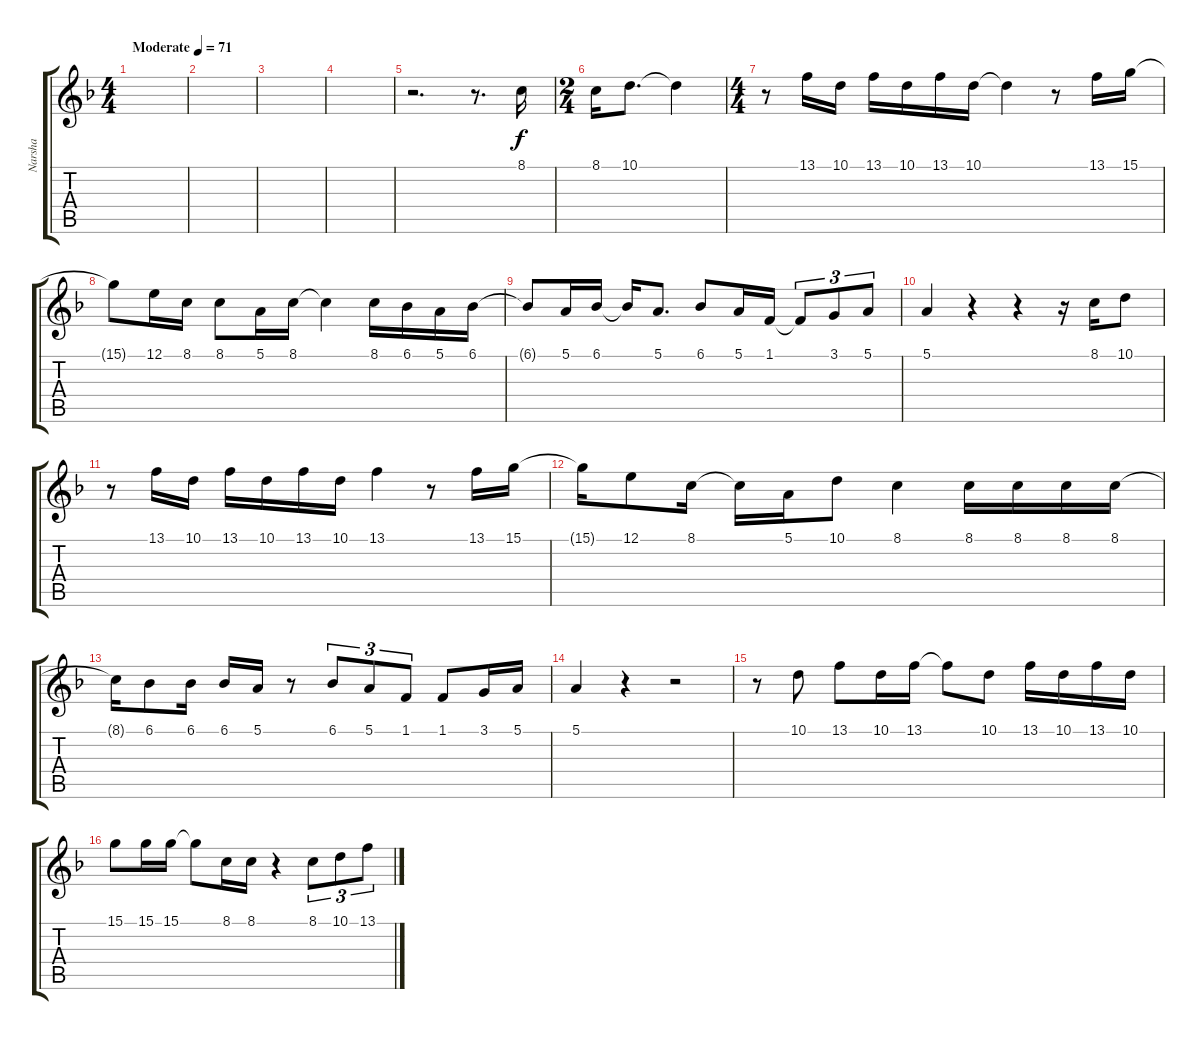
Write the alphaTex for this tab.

\track ("Narsha" "Narsha") {instrument acousticgrandpiano}
\staff {score tabs}
\tuning (E4 B3 G3 D3 A2 E2) {hide}
\ts (4 4)
\tempo (71 "Moderate")
\clef g2
\ks f
|
|
|
|
r.2{d} r.8{d} 8.1.16 |
\ts (2 4)
8.1.16 10.1.8{d} 10.1{t}.4 |
\ts (4 4)
r.8 13.1.16 10.1.16 13.1.16 10.1.16 13.1.16 10.1.16 10.1{t}.4 r.8 13.1.16 15.1.16 |
15.1{t}.8 12.1.16 8.1.16 8.1.8 5.1.16 8.1.16 8.1{t}.4 8.1.16 6.1.16 5.1.16 6.1.16 |
6.1{t}.8 5.1.16 6.1.16 6.1{t}.16 5.1.8{d} 6.1.8 5.1.16 1.1.16 1.1{t}.8{tu (3 2)} 3.1.8{tu (3 2)} 5.1.8{tu (3 2)} |
5.1.4 r.4 r.4 r.16 8.1.16 10.1.8 |
r.8 13.1.16 10.1.16 13.1.16 10.1.16 13.1.16 10.1.16 13.1.4 r.8 13.1.16 15.1.16 |
15.1{t}.16 12.1.8 8.1.16 8.1{t}.16 5.1.16 10.1.8 8.1.4 8.1.16 8.1.16 8.1.16 8.1.16 |
8.1{t}.16 6.1.8 6.1.16 6.1.16 5.1.16 r.8 6.1.8{tu (3 2)} 5.1.8{tu (3 2)} 1.1.8{tu (3 2)} 1.1.8 3.1.16 5.1.16 |
5.1.4 r.4 r.2 |
r.8 10.1.8 13.1.8 10.1.16 13.1.16 13.1{t}.8 10.1.8 13.1.16 10.1.16 13.1.16 10.1.16 |
15.1.8 15.1.16 15.1.16 15.1{t}.8 8.1.16 8.1.16 r.4 8.1.8{tu (3 2)} 10.1.8{tu (3 2)} 13.1.8{tu (3 2)}
